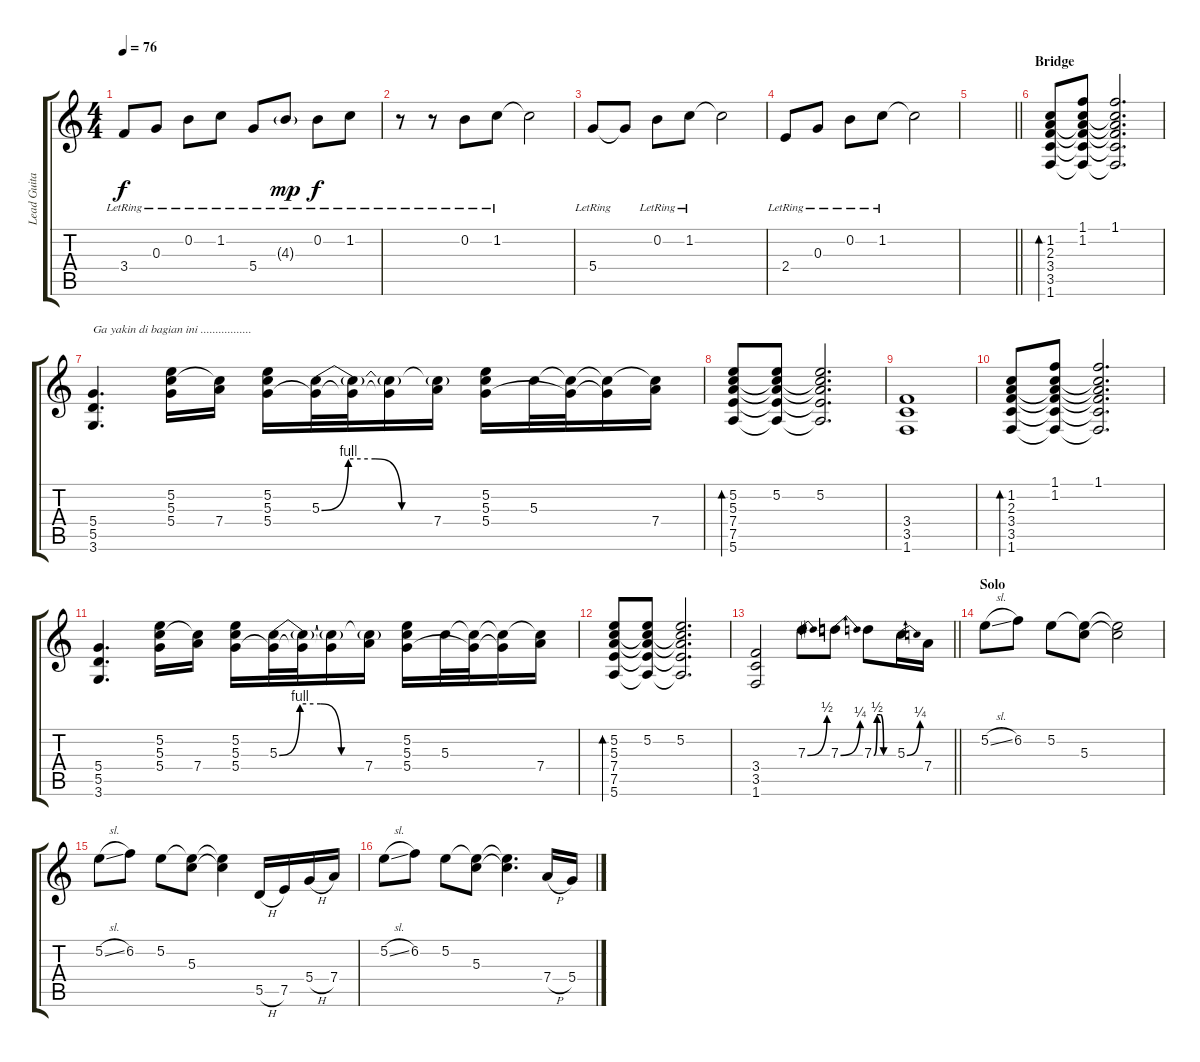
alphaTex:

\track ("Lead Guitar" "Lead Guita") {instrument electricguitarjazz}
\staff {score tabs}
\tuning (E4 B3 G3 D3 A2 E2) {hide}
\ts (4 4)
\tempo 76
\clef g2
\ks c
3.4{lr}.8{dy f} 0.3{lr}.8 0.2{lr}.8 1.2{lr}.8 5.4{lr}.8 4.3{g lr}.8{dy mp} 0.2{lr}.8{dy f} 1.2{lr}.8 |
r.8 r.8 0.2{lr}.8 1.2{lr}.8 1.2{t}.2 |
5.4{lr}.8 5.4{t}.8 0.2{lr}.8 1.2{lr}.8 1.2{t}.2 |
2.4{lr}.8 0.3{lr}.8 0.2{lr}.8 1.2{lr}.8 1.2{t}.2 |
\barLineRight lightlight
|
\section ("" "Bridge")
(1.2 2.3 3.4 3.5 1.6).8{bd 60} (1.1 1.2 2.3{t} 3.4{t} 3.5{t} 1.6{t}).8 (1.1 1.2{t} 2.3{t} 3.4{t} 3.5{t} 1.6{t}).2{d} |
(5.4 5.5 3.6).4{d txt "Ga yakin di bagian ini ................."} (5.2 5.3 5.4).16 (5.3{t} 7.4).16 (5.2 5.3 5.4).16 (5.3{be (custom 0 0 10 4 20 4 30 0 60 0)} 5.4{t}).32 (5.3{t} 5.4{t}).32 (5.3{t} 5.4{t}).16 (5.3{t} 7.4).16 (5.2 5.3 5.4).16 5.3.32 (5.3{t} 5.4{t}).32 (5.3{t} 5.4{t}).16 (5.3{t} 7.4).16 |
(5.2 5.3 7.4 7.5 5.6).8{bd 60} (5.2 5.3{t} 7.4{t} 7.5{t} 5.6{t}).8 (5.2 5.3{t} 7.4{t} 7.5{t} 5.6{t}).2{d} |
(3.4 3.5 1.6).1 |
(1.2 2.3 3.4 3.5 1.6).8{bd 60} (1.1 1.2 2.3{t} 3.4{t} 3.5{t} 1.6{t}).8 (1.1 1.2{t} 2.3{t} 3.4{t} 3.5{t} 1.6{t}).2{d} |
(5.4 5.5 3.6).4{d} (5.2 5.3 5.4).16 (5.3{t} 7.4).16 (5.2 5.3 5.4).16 (5.3{be (custom 0 0 10 4 20 4 30 0 60 0)} 5.4{t}).32 (5.3{t} 5.4{t}).32 (5.3{t} 5.4{t}).16 (5.3{t} 7.4).16 (5.2 5.3 5.4).16 5.3.32 (5.3{t} 5.4{t}).32 (5.3{t} 5.4{t}).16 (5.3{t} 7.4).16 |
(5.2 5.3 7.4 7.5 5.6).8{bd 60} (5.2 5.3{t} 7.4{t} 7.5{t} 5.6{t}).8 (5.2 5.3{t} 7.4{t} 7.5{t} 5.6{t}).2{d} |
\barLineRight lightlight
(3.4 3.5 1.6).2 7.3{be (bend 0 0 60 2)}.8 7.3{be (bend 0 0 60 1)}.8 7.3{be (custom 0 0 10 2 20 2 30 0 60 0)}.8 5.3{be (bend 0 0 60 1)}.16 7.4.16 |
\section ("" "Solo")
5.2{sl}.8{volume 14} 6.2.8 5.2.8 (5.2{t} 5.3).8 (5.2{t} 5.3{t}).2 |
5.2{sl}.8 6.2.8 5.2.8 (5.2{t} 5.3).8 (5.2{t} 5.3{t}).4 5.5{h}.16 7.5.16 5.4{h}.16 7.4.16 |
5.2{sl}.8 6.2.8 5.2.8 (5.2{t} 5.3).8 (5.2{t} 5.3{t}).4{d} 7.4{h}.16 5.4.16
